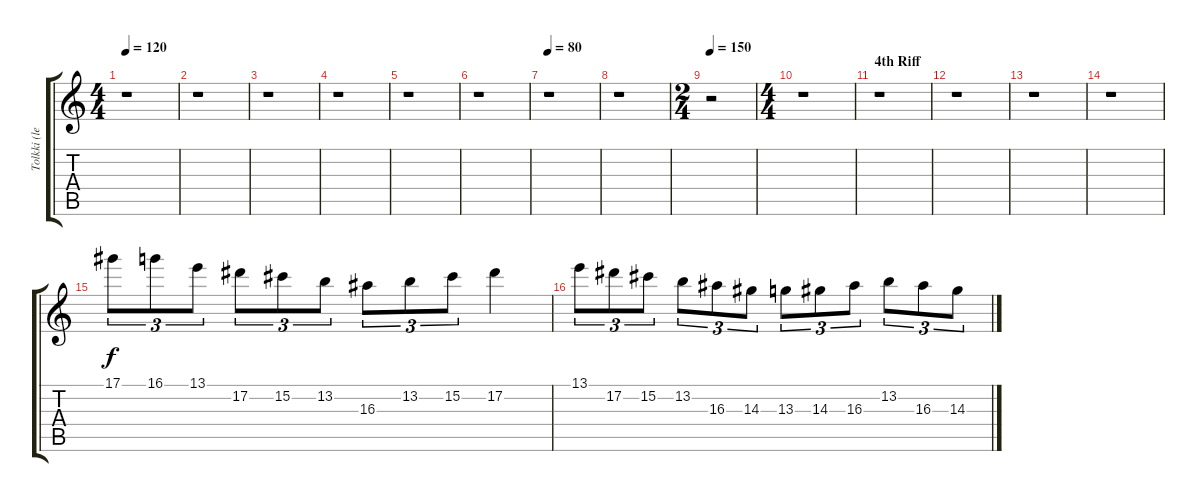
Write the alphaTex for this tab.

\track ("Tolkki (lead)" "Tolkki (le") {instrument overdrivenguitar}
\staff {score tabs}
\tuning (Eb4 Bb3 Gb3 Db3 Ab2 Eb2) {hide}
\ts (4 4)
\tempo 120
\clef g2
\ks c
r.1{dy f} |
r.1 |
r.1 |
r.1 |
r.1 |
r.1 |
\tempo 80
r.1 |
r.1 |
\ts (2 4)
\tempo 150
r.2 |
\ts (4 4)
r.1 |
\section ("" "4th Riff")
r.1 |
r.1 |
r.1 |
r.1 |
17.1.8{tu (3 2)} 16.1.8{tu (3 2)} 13.1.8{tu (3 2)} 17.2.8{tu (3 2)} 15.2.8{tu (3 2)} 13.2.8{tu (3 2)} 16.3.8{tu (3 2)} 13.2.8{tu (3 2)} 15.2.8{tu (3 2)} 17.2.4 |
13.1.8{tu (3 2)} 17.2.8{tu (3 2)} 15.2.8{tu (3 2)} 13.2.8{tu (3 2)} 16.3.8{tu (3 2)} 14.3.8{tu (3 2)} 13.3.8{tu (3 2)} 14.3.8{tu (3 2)} 16.3.8{tu (3 2)} 13.2.8{tu (3 2)} 16.3.8{tu (3 2)} 14.3.8{tu (3 2)}
